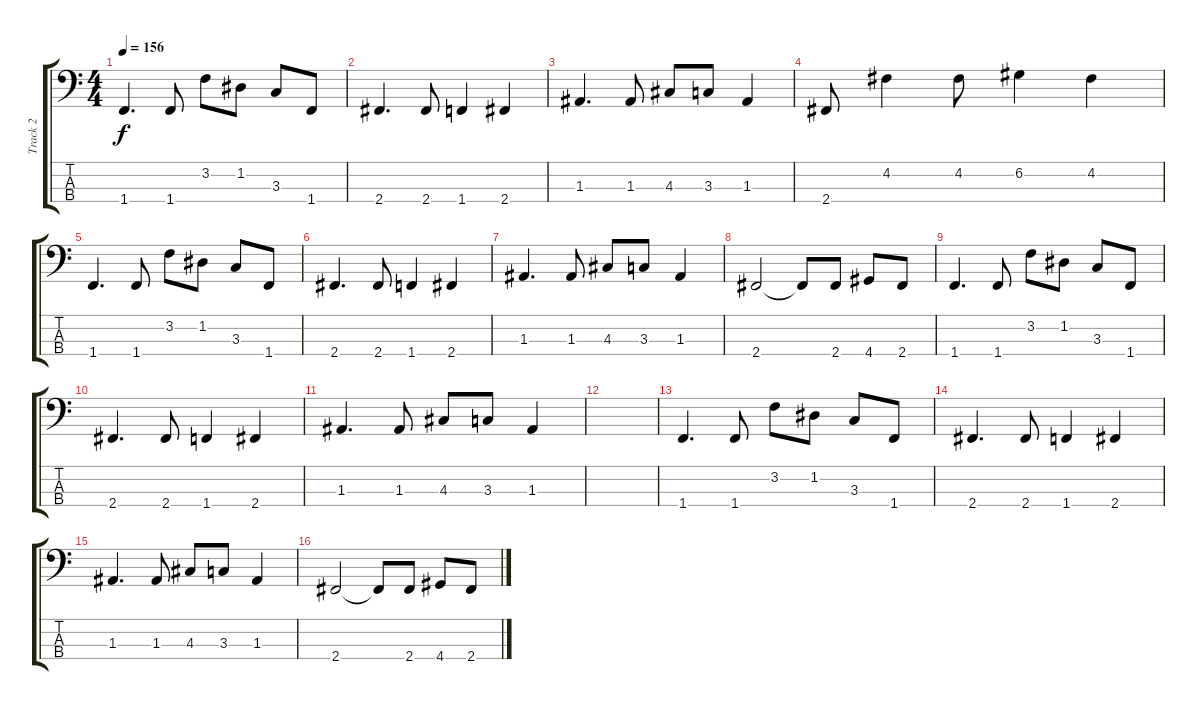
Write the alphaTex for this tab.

\track ("Track 2" "Track 2") {instrument electricbassfinger}
\staff {score tabs}
\tuning (G2 D2 A1 E1) {hide}
\ts (4 4)
\tempo 156
\clef f4
\ks c
1.4.4{d dy f} 1.4.8 3.2.8 1.2.8 3.3.8 1.4.8 |
2.4.4{d} 2.4.8 1.4.4 2.4.4 |
1.3.4{d} 1.3.8 4.3.8 3.3.8 1.3.4 |
2.4.8 4.2.4 4.2.8 6.2.4 4.2.4 |
1.4.4{d} 1.4.8 3.2.8 1.2.8 3.3.8 1.4.8 |
2.4.4{d} 2.4.8 1.4.4 2.4.4 |
1.3.4{d} 1.3.8 4.3.8 3.3.8 1.3.4 |
2.4.2 2.4{t}.8 2.4.8 4.4.8 2.4.8 |
1.4.4{d} 1.4.8 3.2.8 1.2.8 3.3.8 1.4.8 |
2.4.4{d} 2.4.8 1.4.4 2.4.4 |
1.3.4{d} 1.3.8 4.3.8 3.3.8 1.3.4 |
|
1.4.4{d} 1.4.8 3.2.8 1.2.8 3.3.8 1.4.8 |
2.4.4{d} 2.4.8 1.4.4 2.4.4 |
1.3.4{d} 1.3.8 4.3.8 3.3.8 1.3.4 |
2.4.2 2.4{t}.8 2.4.8 4.4.8 2.4.8
